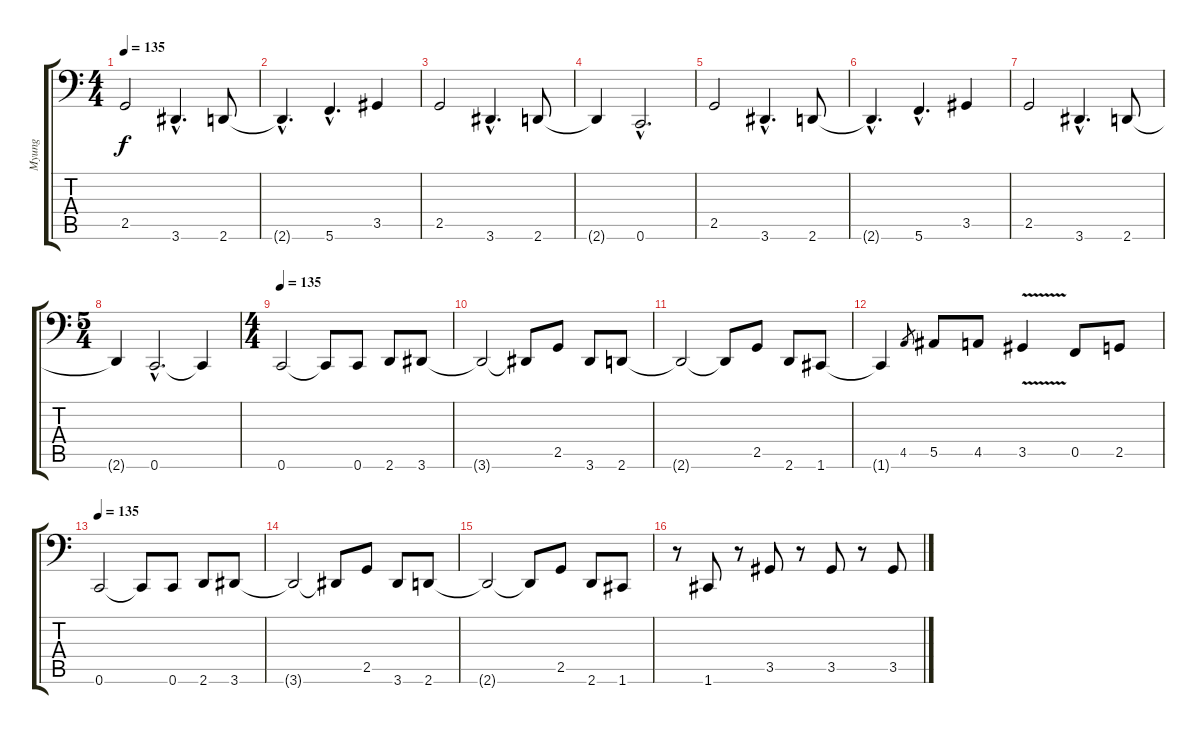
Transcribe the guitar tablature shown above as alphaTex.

\track ("Myung" "Myung") {instrument electricbasspick}
\staff {score tabs}
\tuning (C3 G2 Eb2 Bb1 F1 C1) {hide}
\ts (4 4)
\tempo 135
\clef f4
\ks c
2.5.2{dy f} 3.6{hac}.4{d} 2.6.8 |
2.6{hac t}.4{d} 5.6{hac}.4{d} 3.5.4 |
2.5.2 3.6{hac}.4{d} 2.6.8 |
2.6{t}.4 0.6{hac}.2{d} |
2.5.2 3.6{hac}.4{d} 2.6.8 |
2.6{hac t}.4{d} 5.6{hac}.4{d} 3.5.4 |
2.5.2 3.6{hac}.4{d} 2.6.8 |
\ts (5 4)
2.6{t}.4 0.6{hac}.2{d} 0.6{t}.4 |
\ts (4 4)
\tempo 135
0.6.2 0.6{t}.8 0.6.8 2.6.8 3.6.8 |
3.6{t}.2 3.6{t}.8 2.5.8 3.6.8 2.6.8 |
2.6{t}.2 2.6{t}.8 2.5.8 2.6.8 1.6.8 |
1.6{t}.4 4.5.8{gr} 5.5.8 4.5.8 3.5{v}.4 0.5.8 2.5.8 |
\tempo 135
0.6.2 0.6{t}.8 0.6.8 2.6.8 3.6.8 |
3.6{t}.2 3.6{t}.8 2.5.8 3.6.8 2.6.8 |
2.6{t}.2 2.6{t}.8 2.5.8 2.6.8 1.6.8 |
r.8 1.6.8 r.8 3.5.8 r.8 3.5.8 r.8 3.5.8
